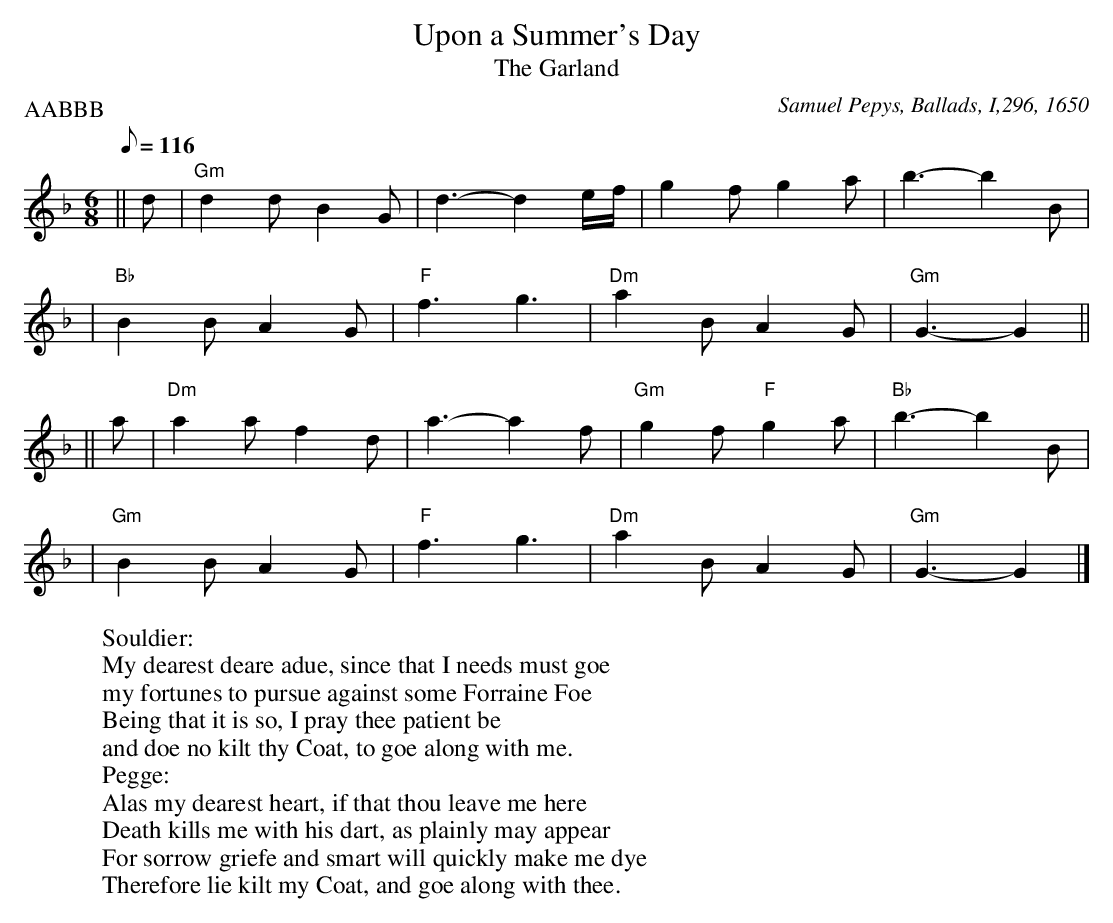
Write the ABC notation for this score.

X:1
T: Upon a Summer's Day
T: The Garland
M: 6/8
L: 1/8
Q: 116
W: Souldier:
W: My dearest deare adue, since that I needs must goe
W: my fortunes to pursue against some Forraine Foe
W: Being that it is so, I pray thee patient be
W: and doe no kilt thy Coat, to goe along with me.
W: Pegge:
W: Alas my dearest heart, if that thou leave me here
W: Death kills me with his dart, as plainly may appear
W: For sorrow griefe and smart will quickly make me dye
W: Therefore lie kilt my Coat, and goe along with thee.
O: Samuel Pepys, Ballads, I,296, 1650
P: AABBB
K: GDor
|| d \
| "Gm"d2d B2G | d3-d2 e/-f/ | g2f g2a | b3-b2 B |
| "Bb"B2B A2G | "F"f3 g3 | "Dm"a2B A2G | "Gm"G3-G2 ||
|| a \
| "Dm"a2a f2d | a3- a2f | "Gm"g2f "F"g2a | "Bb"b3-b2 B |
| "Gm"B2B A2G | "F"f3 g3 | "Dm"a2B A2G | "Gm"G3-G2 |]
